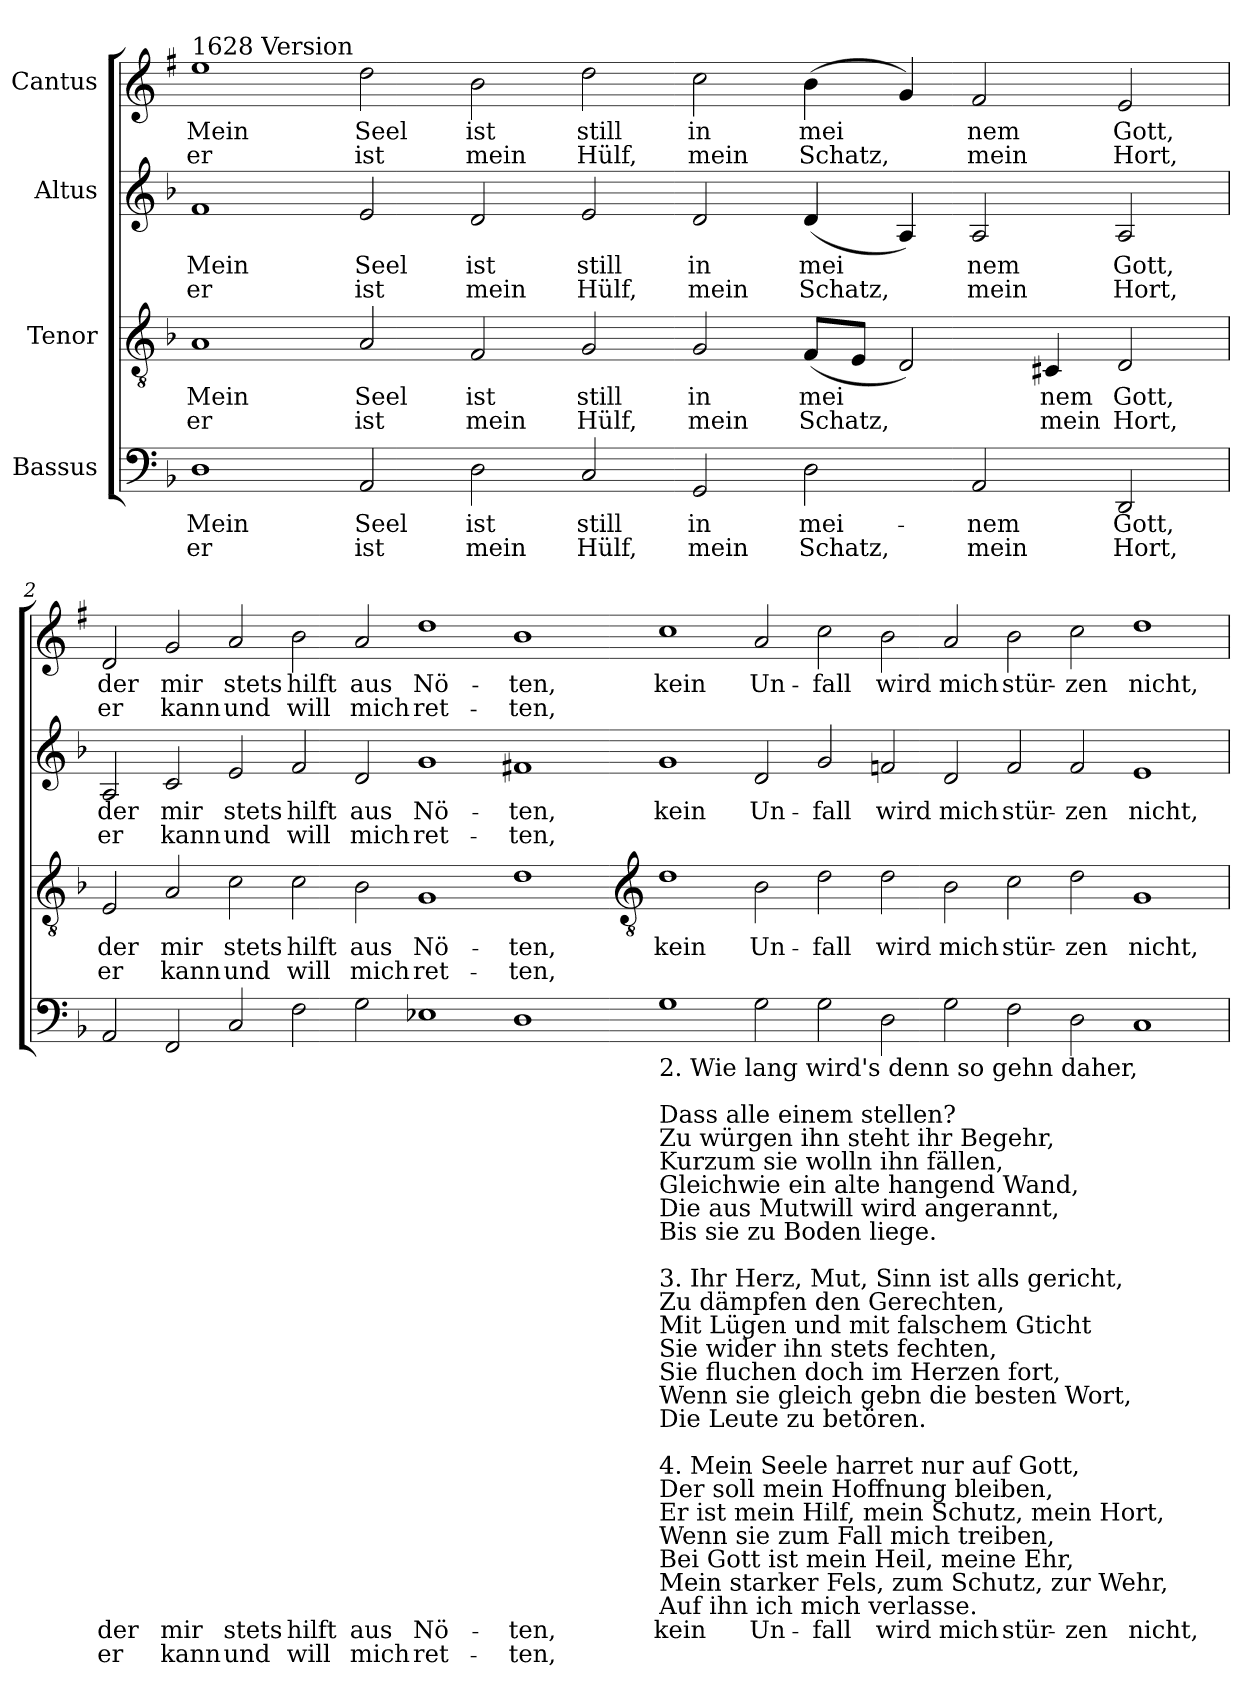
**kern	**text	**text	**kern	**text	**text	**kern	**text	**text	**kern	**text	**text
*part4	*part4	*part4	*part3	*part3	*part3	*part2	*part2	*part2	*part1	*part1	*part1
*staff4	*staff4	*staff4	*staff3	*staff3	*staff3	*staff2	*staff2	*staff2	*staff1	*staff1	*staff1
*I"Bassus	*	*	*I"Tenor	*	*	*I"Altus	*	*	*I"Cantus	*	*
*clefF4	*	*	*clefGv2	*	*	*clefG2	*	*	*clefG2	*	*
*	*	*	*	*	*	*	*	*	*ITrd1c2	*	*
*k[b-]	*	*	*k[b-]	*	*	*k[b-]	*	*	*k[b-]	*	*
*F:	*	*	*F:	*	*	*F:	*	*	*F:	*	*
=1	=1	=1	=1	=1	=1	=1	=1	=1	=1	=1	=1
!	!	!	!	!	!	!	!	!	!LO:TX:a:t=1628 Version	!	!
!	!LO:LY:b	!LO:LY:b	!	!LO:LY:b	!LO:LY:b	!	!LO:LY:b	!LO:LY:b	!	!LO:LY:b	!LO:LY:b
1D	Mein	er	1A	Mein	er	1f	Mein	er	1dd	Mein	er
!	!LO:LY:b	!LO:LY:b	!	!LO:LY:b	!LO:LY:b	!	!LO:LY:b	!LO:LY:b	!	!LO:LY:b	!LO:LY:b
2AA	Seel	ist	2A	Seel	ist	2e	Seel	ist	2cc	Seel	ist
!	!LO:LY:b	!LO:LY:b	!	!LO:LY:b	!LO:LY:b	!	!LO:LY:b	!LO:LY:b	!	!LO:LY:b	!LO:LY:b
2D	ist	mein	2F	ist	mein	2d	ist	mein	2a	ist	mein
!	!LO:LY:b	!LO:LY:b	!	!LO:LY:b	!LO:LY:b	!	!LO:LY:b	!LO:LY:b	!	!LO:LY:b	!LO:LY:b
2C	still	Hülf,	2G	still	Hülf,	2e	still	Hülf,	2cc	still	Hülf,
!	!LO:LY:b	!LO:LY:b	!	!LO:LY:b	!LO:LY:b	!	!LO:LY:b	!LO:LY:b	!	!LO:LY:b	!LO:LY:b
2GG	in	mein	2G	in	mein	2d	in	mein	2b-	in	mein
!	!LO:LY:b	!LO:LY:b	!	!LO:LY:b	!LO:LY:b	!	!LO:LY:b	!LO:LY:b	!	!LO:LY:b	!LO:LY:b
2D	mei-	-Schatz,	(<8FL	mei	Schatz,	(<4d	mei	Schatz,	(<4a	mei	Schatz,
.	.	.	8EJ	.	.	.	.	.	.	.	.
.	.	.	2D)	.	.	4A)	.	.	4f)	.	.
!	!LO:LY:b	!LO:LY:b	!	!	!	!	!LO:LY:b	!LO:LY:b	!	!LO:LY:b	!LO:LY:b
2AA	nem	mein	.	.	.	2A	nem	mein	2e	nem	mein
!	!	!	!	!LO:LY:b	!LO:LY:b	!	!	!	!	!	!
.	.	.	4C#X	nem	mein	.	.	.	.	.	.
!	!LO:LY:b	!LO:LY:b	!	!LO:LY:b	!LO:LY:b	!	!LO:LY:b	!LO:LY:b	!	!LO:LY:b	!LO:LY:b
2DD	Gott,	Hort,	2D	Gott,	Hort,	2A	Gott,	Hort,	2d	Gott,	Hort,
=2	=2	=2	=2	=2	=2	=2	=2	=2	=2	=2	=2
!	!LO:LY:b	!LO:LY:b	!	!LO:LY:b	!LO:LY:b	!	!LO:LY:b	!LO:LY:b	!	!LO:LY:b	!LO:LY:b
2AA	der	er	2E	der	er	2A	der	er	2c	der	er
!	!LO:LY:b	!LO:LY:b	!	!LO:LY:b	!LO:LY:b	!	!LO:LY:b	!LO:LY:b	!	!LO:LY:b	!LO:LY:b
2FF	mir	kann	2A	mir	kann	2c	mir	kann	2f	mir	kann
!	!LO:LY:b	!LO:LY:b	!	!LO:LY:b	!LO:LY:b	!	!LO:LY:b	!LO:LY:b	!	!LO:LY:b	!LO:LY:b
2C	stets	und	2c	stets	und	2e	stets	und	2g	stets	und
!	!LO:LY:b	!LO:LY:b	!	!LO:LY:b	!LO:LY:b	!	!LO:LY:b	!LO:LY:b	!	!LO:LY:b	!LO:LY:b
2F	hilft	will	2c	hilft	will	2f	hilft	will	2a	hilft	will
!	!LO:LY:b	!LO:LY:b	!	!LO:LY:b	!LO:LY:b	!	!LO:LY:b	!LO:LY:b	!	!LO:LY:b	!LO:LY:b
2G	aus	mich	2B-	aus	mich	2d	aus	mich	2g	aus	mich
!	!LO:LY:b	!LO:LY:b	!	!LO:LY:b	!LO:LY:b	!	!LO:LY:b	!LO:LY:b	!	!LO:LY:b	!LO:LY:b
1E-X	Nö-	-ret-	1G	Nö-	-ret-	1g	Nö-	-ret-	1cc	Nö-	-ret-
!	!LO:LY:b	!LO:LY:b	!	!LO:LY:b	!LO:LY:b	!	!LO:LY:b	!LO:LY:b	!	!LO:LY:b	!LO:LY:b
1D	-ten,	ten,	1d	-ten,	ten,	1f#X	-ten,	ten,	1a	-ten,	ten,
!!LO:LB:g=z
=3-	=3-	=3-	=3-	=3-	=3-	=3-	=3-	=3-	=3-	=3-	=3-
*	*	*	*clefGv2	*	*	*	*	*	*	*	*
!LO:TX:b:t=2. Wie lang wird's denn so gehn daher,\n\nDass alle einem stellen?\nZu würgen ihn steht ihr Begehr,\nKurzum sie wolln ihn fällen,\nGleichwie ein alte hangend Wand,\nDie aus Mutwill wird angerannt,\nBis sie zu Boden liege.\n\n3. Ihr Herz, Mut, Sinn ist alls gericht,\nZu dämpfen den Gerechten,\nMit Lügen und mit falschem Gticht\nSie wider ihn stets fechten,\nSie fluchen doch im Herzen fort,\nWenn sie gleich gebn die besten Wort,\nDie Leute zu betören.\n\n4. Mein Seele harret nur auf Gott,\nDer soll mein Hoffnung bleiben,\nEr ist mein Hilf, mein Schutz, mein Hort,\nWenn sie zum Fall mich treiben,\nBei Gott ist mein Heil, meine Ehr,\nMein starker Fels, zum Schutz, zur Wehr,\nAuf ihn ich mich verlasse.	!	!	!	!	!	!	!	!	!	!	!
!	!LO:LY:b	!	!	!LO:LY:b	!	!	!LO:LY:b	!	!	!LO:LY:b	!
1G	kein	.	1d	kein	.	1g	kein	.	1b-	kein	.
!	!LO:LY:b	!	!	!LO:LY:b	!	!	!LO:LY:b	!	!	!LO:LY:b	!
2G	Un-	.	2B-	Un-	.	2d	Un-	.	2g	Un-	.
!	!LO:LY:b	!	!	!LO:LY:b	!	!	!LO:LY:b	!	!	!LO:LY:b	!
2G	-fall	.	2d	-fall	.	2g	-fall	.	2b-	-fall	.
!	!LO:LY:b	!	!	!LO:LY:b	!	!	!LO:LY:b	!	!	!LO:LY:b	!
2D	wird	.	2d	wird	.	2f	wird	.	2a	wird	.
!	!LO:LY:b	!	!	!LO:LY:b	!	!	!LO:LY:b	!	!	!LO:LY:b	!
2G	mich	.	2B-	mich	.	2d	mich	.	2g	mich	.
!	!LO:LY:b	!	!	!LO:LY:b	!	!	!LO:LY:b	!	!	!LO:LY:b	!
2F	stür-	.	2c	stür-	.	2f	stür-	.	2a	stür-	.
!	!LO:LY:b	!	!	!LO:LY:b	!	!	!LO:LY:b	!	!	!LO:LY:b	!
2D	-zen	.	2d	-zen	.	2f	-zen	.	2b-	-zen	.
!	!LO:LY:b	!	!	!LO:LY:b	!	!	!LO:LY:b	!	!	!LO:LY:b	!
1C	nicht,	.	1G	nicht,	.	1e	nicht,	.	1cc	nicht,	.
=	=	=	=	=	=	=	=	=	=	=	=
*-	*-	*-	*-	*-	*-	*-	*-	*-	*-	*-	*-
